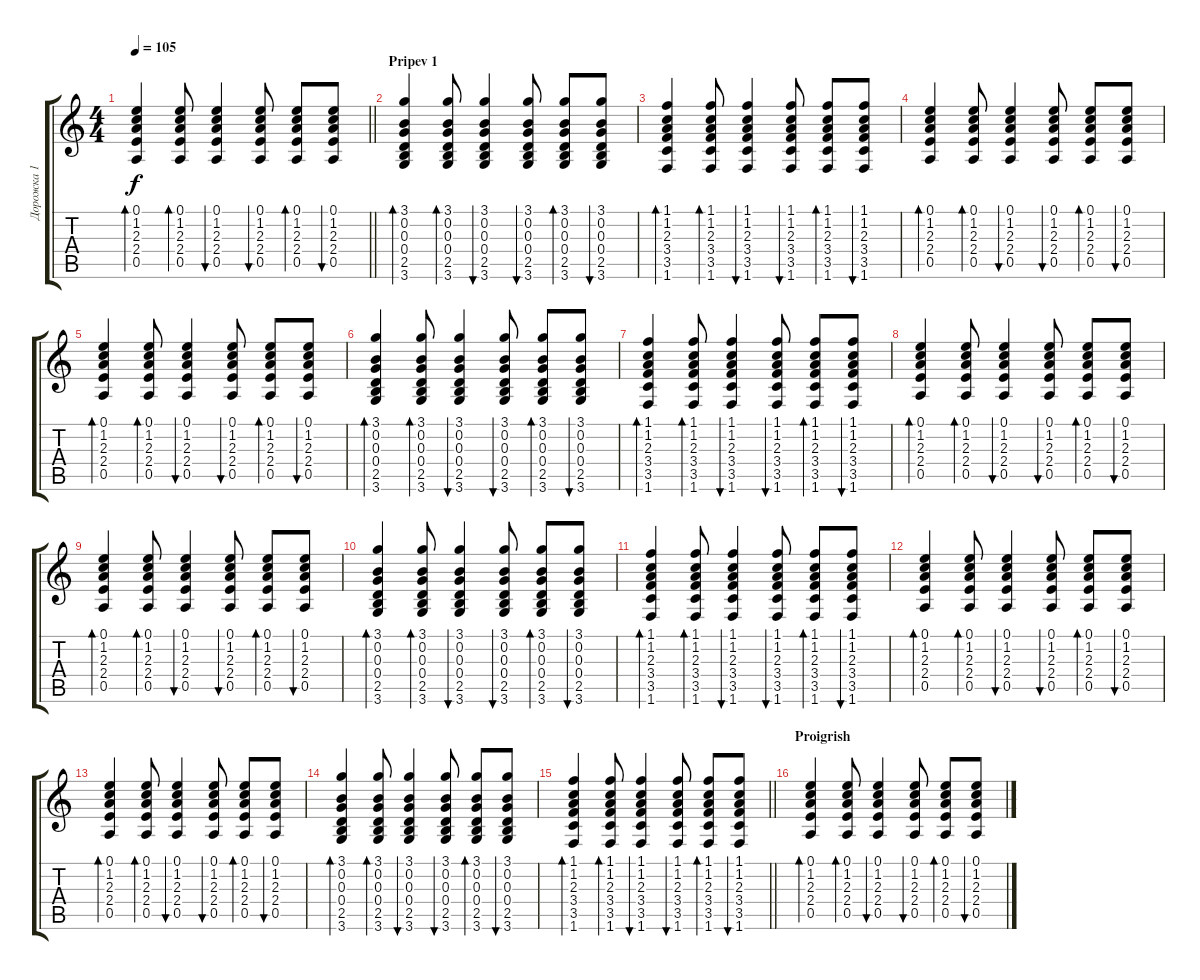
\track ("Дорожка 1" "Дорожка 1") {instrument acousticguitarsteel}
\staff {score tabs}
\tuning (E4 B3 G3 D3 A2 E2) {hide}
\ts (4 4)
\tempo 105
\clef g2
\barLineRight lightlight
\ks c
(0.1 1.2 2.3 2.4 0.5).4{bd 60 dy f} (0.1 1.2 2.3 2.4 0.5).8{bd 60} (0.1 1.2 2.3 2.4 0.5).4{bu 60} (0.1 1.2 2.3 2.4 0.5).8{bu 60} (0.1 1.2 2.3 2.4 0.5).8{bd 60} (0.1 1.2 2.3 2.4 0.5).8{bu 60} |
\section ("" "Pripev 1")
(3.1 0.2 0.3 0.4 2.5 3.6).4{bd 60} (3.1 0.2 0.3 0.4 2.5 3.6).8{bd 60} (3.1 0.2 0.3 0.4 2.5 3.6).4{bu 60} (3.1 0.2 0.3 0.4 2.5 3.6).8{bu 60} (3.1 0.2 0.3 0.4 2.5 3.6).8{bd 60} (3.1 0.2 0.3 0.4 2.5 3.6).8{bu 60} |
(1.1 1.2 2.3 3.4 3.5 1.6).4{bd 60} (1.1 1.2 2.3 3.4 3.5 1.6).8{bd 60} (1.1 1.2 2.3 3.4 3.5 1.6).4{bu 60} (1.1 1.2 2.3 3.4 3.5 1.6).8{bu 60} (1.1 1.2 2.3 3.4 3.5 1.6).8{bd 60} (1.1 1.2 2.3 3.4 3.5 1.6).8{bu 60} |
(0.1 1.2 2.3 2.4 0.5).4{bd 60} (0.1 1.2 2.3 2.4 0.5).8{bd 60} (0.1 1.2 2.3 2.4 0.5).4{bu 60} (0.1 1.2 2.3 2.4 0.5).8{bu 60} (0.1 1.2 2.3 2.4 0.5).8{bd 60} (0.1 1.2 2.3 2.4 0.5).8{bu 60} |
(0.1 1.2 2.3 2.4 0.5).4{bd 60} (0.1 1.2 2.3 2.4 0.5).8{bd 60} (0.1 1.2 2.3 2.4 0.5).4{bu 60} (0.1 1.2 2.3 2.4 0.5).8{bu 60} (0.1 1.2 2.3 2.4 0.5).8{bd 60} (0.1 1.2 2.3 2.4 0.5).8{bu 60} |
(3.1 0.2 0.3 0.4 2.5 3.6).4{bd 60} (3.1 0.2 0.3 0.4 2.5 3.6).8{bd 60} (3.1 0.2 0.3 0.4 2.5 3.6).4{bu 60} (3.1 0.2 0.3 0.4 2.5 3.6).8{bu 60} (3.1 0.2 0.3 0.4 2.5 3.6).8{bd 60} (3.1 0.2 0.3 0.4 2.5 3.6).8{bu 60} |
(1.1 1.2 2.3 3.4 3.5 1.6).4{bd 60} (1.1 1.2 2.3 3.4 3.5 1.6).8{bd 60} (1.1 1.2 2.3 3.4 3.5 1.6).4{bu 60} (1.1 1.2 2.3 3.4 3.5 1.6).8{bu 60} (1.1 1.2 2.3 3.4 3.5 1.6).8{bd 60} (1.1 1.2 2.3 3.4 3.5 1.6).8{bu 60} |
(0.1 1.2 2.3 2.4 0.5).4{bd 60} (0.1 1.2 2.3 2.4 0.5).8{bd 60} (0.1 1.2 2.3 2.4 0.5).4{bu 60} (0.1 1.2 2.3 2.4 0.5).8{bu 60} (0.1 1.2 2.3 2.4 0.5).8{bd 60} (0.1 1.2 2.3 2.4 0.5).8{bu 60} |
(0.1 1.2 2.3 2.4 0.5).4{bd 60} (0.1 1.2 2.3 2.4 0.5).8{bd 60} (0.1 1.2 2.3 2.4 0.5).4{bu 60} (0.1 1.2 2.3 2.4 0.5).8{bu 60} (0.1 1.2 2.3 2.4 0.5).8{bd 60} (0.1 1.2 2.3 2.4 0.5).8{bu 60} |
(3.1 0.2 0.3 0.4 2.5 3.6).4{bd 60} (3.1 0.2 0.3 0.4 2.5 3.6).8{bd 60} (3.1 0.2 0.3 0.4 2.5 3.6).4{bu 60} (3.1 0.2 0.3 0.4 2.5 3.6).8{bu 60} (3.1 0.2 0.3 0.4 2.5 3.6).8{bd 60} (3.1 0.2 0.3 0.4 2.5 3.6).8{bu 60} |
(1.1 1.2 2.3 3.4 3.5 1.6).4{bd 60} (1.1 1.2 2.3 3.4 3.5 1.6).8{bd 60} (1.1 1.2 2.3 3.4 3.5 1.6).4{bu 60} (1.1 1.2 2.3 3.4 3.5 1.6).8{bu 60} (1.1 1.2 2.3 3.4 3.5 1.6).8{bd 60} (1.1 1.2 2.3 3.4 3.5 1.6).8{bu 60} |
(0.1 1.2 2.3 2.4 0.5).4{bd 60} (0.1 1.2 2.3 2.4 0.5).8{bd 60} (0.1 1.2 2.3 2.4 0.5).4{bu 60} (0.1 1.2 2.3 2.4 0.5).8{bu 60} (0.1 1.2 2.3 2.4 0.5).8{bd 60} (0.1 1.2 2.3 2.4 0.5).8{bu 60} |
(0.1 1.2 2.3 2.4 0.5).4{bd 60} (0.1 1.2 2.3 2.4 0.5).8{bd 60} (0.1 1.2 2.3 2.4 0.5).4{bu 60} (0.1 1.2 2.3 2.4 0.5).8{bu 60} (0.1 1.2 2.3 2.4 0.5).8{bd 60} (0.1 1.2 2.3 2.4 0.5).8{bu 60} |
(3.1 0.2 0.3 0.4 2.5 3.6).4{bd 60} (3.1 0.2 0.3 0.4 2.5 3.6).8{bd 60} (3.1 0.2 0.3 0.4 2.5 3.6).4{bu 60} (3.1 0.2 0.3 0.4 2.5 3.6).8{bu 60} (3.1 0.2 0.3 0.4 2.5 3.6).8{bd 60} (3.1 0.2 0.3 0.4 2.5 3.6).8{bu 60} |
\barLineRight lightlight
(1.1 1.2 2.3 3.4 3.5 1.6).4{bd 60} (1.1 1.2 2.3 3.4 3.5 1.6).8{bd 60} (1.1 1.2 2.3 3.4 3.5 1.6).4{bu 60} (1.1 1.2 2.3 3.4 3.5 1.6).8{bu 60} (1.1 1.2 2.3 3.4 3.5 1.6).8{bd 60} (1.1 1.2 2.3 3.4 3.5 1.6).8{bu 60} |
\section ("" "Proigrish")
(0.1 1.2 2.3 2.4 0.5).4{bd 60} (0.1 1.2 2.3 2.4 0.5).8{bd 60} (0.1 1.2 2.3 2.4 0.5).4{bu 60} (0.1 1.2 2.3 2.4 0.5).8{bu 60} (0.1 1.2 2.3 2.4 0.5).8{bd 60} (0.1 1.2 2.3 2.4 0.5).8{bu 60}
